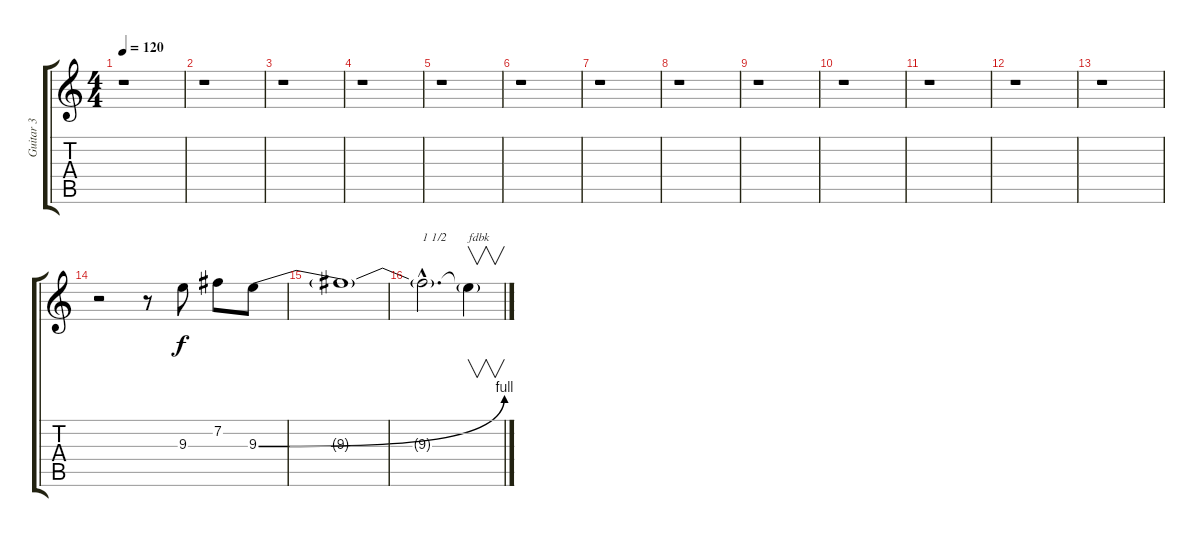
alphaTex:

\track ("Guitar 3" "Guitar 3") {instrument distortionguitar}
\staff {score tabs}
\tuning (E4 B3 G3 D3 A2 E2) {hide}
\ts (4 4)
\tempo 120
\clef g2
\ks c
r.1{dy f} |
r.1 |
r.1 |
r.1 |
r.1 |
r.1 |
r.1 |
r.1 |
r.1 |
r.1 |
r.1 |
r.1 |
r.1 |
r.2 r.8 9.3.8 7.2.8 9.3{be (bend 0 0 60 4)}.8 |
9.3{t}.1 |
9.3{hac t}.2{d txt "1 1/2"} 9.3{t}.4{v txt "fdbk"}
